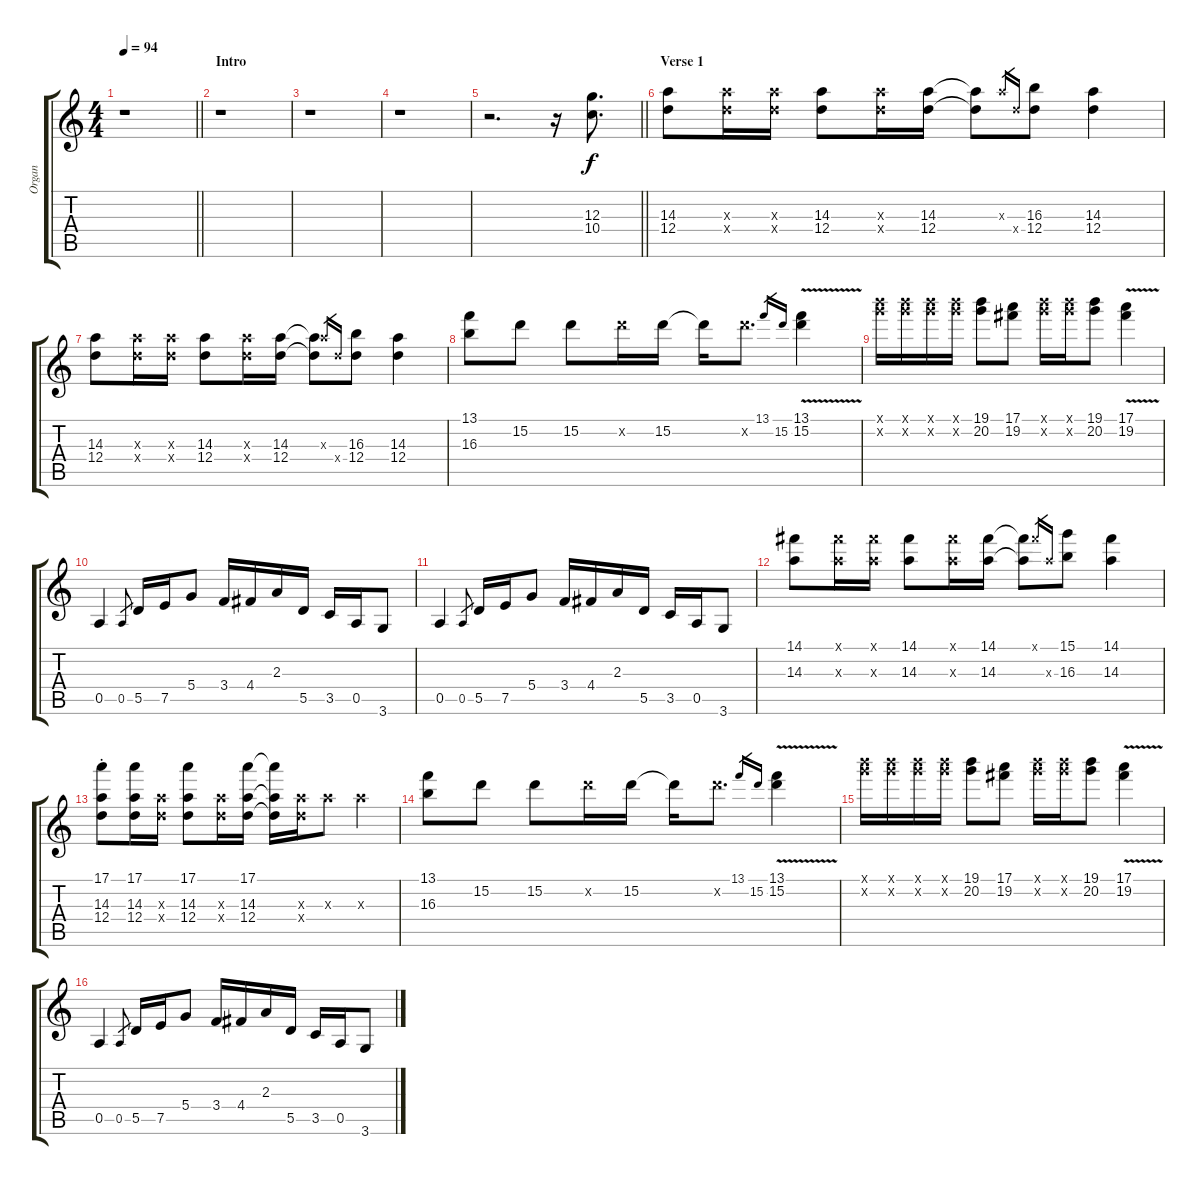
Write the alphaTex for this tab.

\track ("Organ" "Organ") {instrument rockorgan}
\staff {score tabs}
\tuning (E5 B4 G4 D4 A3 E3) {hide}
\ts (4 4)
\tempo 94
\clef g2
\barLineRight lightlight
\ks c
r.1{dy f instrument rockorgan} |
\section ("" "Intro")
r.1 |
r.1 |
r.1 |
\barLineRight lightlight
r.2{d} r.16 (12.3 10.4).8{d} |
\section ("" "Verse 1")
(14.3 12.4).8 (14.3{x} 12.4{x}).16 (14.3{x} 12.4{x}).16 (14.3 12.4).8 (14.3{x} 12.4{x}).16 (14.3 12.4).16 (14.3{t} 12.4{t}).8 14.3{x}.16{gr} 12.4{x}.16{gr} (16.3 12.4).8 (14.3 12.4).4 |
(14.3 12.4).8 (14.3{x} 12.4{x}).16 (14.3{x} 12.4{x}).16 (14.3 12.4).8 (14.3{x} 12.4{x}).16 (14.3 12.4).16 (14.3{t} 12.4{t}).8 14.3{x}.16{gr} 12.4{x}.16{gr} (16.3 12.4).8 (14.3 12.4).4 |
(13.1 16.3).8 15.2.8 15.2.8 15.2{x}.16 15.2.16 15.2{t}.16 15.2{x}.8{d} 13.1.16{gr} 15.2.16{gr} (13.1{v} 15.2).4 |
(19.1{x} 20.2{x}).16 (19.1{x} 20.2{x}).16 (19.1{x} 20.2{x}).16 (19.1{x} 20.2{x}).16 (19.1 20.2).8 (17.1 19.2).8 (19.1{x} 20.2{x}).16 (19.1{x} 20.2{x}).16 (19.1 20.2).8 (17.1{v} 19.2{v}).4 |
0.5.4 0.5.8{gr} 5.5.16 7.5.16 5.4.8 3.4.16 4.4.16 2.3.16 5.5.16 3.5.16 0.5.16 3.6.8 |
0.5.4 0.5.8{gr} 5.5.16 7.5.16 5.4.8 3.4.16 4.4.16 2.3.16 5.5.16 3.5.16 0.5.16 3.6.8 |
(14.1 14.3).8 (14.1{x} 14.3{x}).16 (14.1{x} 14.3{x}).16 (14.1 14.3).8 (14.1{x} 14.3{x}).16 (14.1 14.3).16 (14.1{t} 14.3{t}).8 14.1{x}.16{gr} 14.3{x}.16{gr} (15.1 16.3).8 (14.1 14.3).4 |
(17.1{st} 14.3{st} 12.4{st}).8 (17.1 14.3 12.4).16 (14.3{x} 12.4{x}).16 (17.1 14.3 12.4).8 (14.3{x} 12.4{x}).16 (17.1 14.3 12.4).16 (17.1{t} 14.3{t} 12.4{t}).16 (14.3{x} 12.4{x}).16 14.3{x}.8 14.3{x}.4 |
(13.1 16.3).8 15.2.8 15.2.8 15.2{x}.16 15.2.16 15.2{t}.16 15.2{x}.8{d} 13.1.16{gr} 15.2.16{gr} (13.1{v} 15.2).4 |
(19.1{x} 20.2{x}).16 (19.1{x} 20.2{x}).16 (19.1{x} 20.2{x}).16 (19.1{x} 20.2{x}).16 (19.1 20.2).8 (17.1 19.2).8 (19.1{x} 20.2{x}).16 (19.1{x} 20.2{x}).16 (19.1 20.2).8 (17.1{v} 19.2{v}).4 |
0.5.4 0.5.8{gr} 5.5.16 7.5.16 5.4.8 3.4.16 4.4.16 2.3.16 5.5.16 3.5.16 0.5.16 3.6.8
